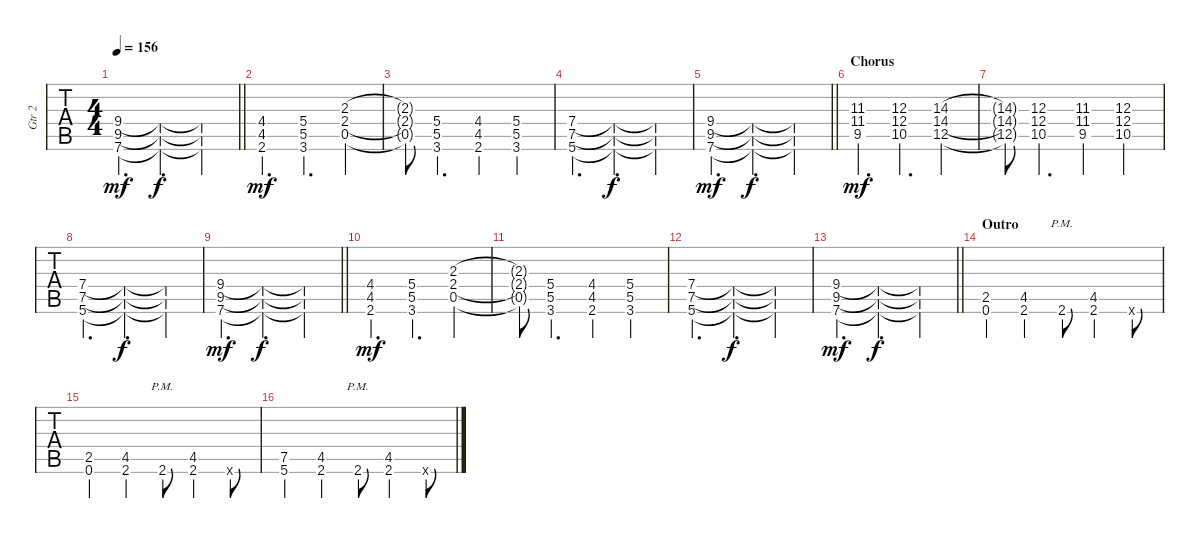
\track ("Gtr 2" "Gtr 2") {instrument overdrivenguitar}
\staff {tabs}
\tuning (E4 B3 G3 D3 A2 E2) {hide}
\ts (4 4)
\tempo 156
\clef g2
\barLineRight lightlight
\ks c
(9.4 9.5 7.6).4{d dy mf} (9.4{t} 9.5{t} 7.6{t}).4{d dy f} (9.4{t} 9.5{t} 7.6{t}).4 |
(4.4 4.5 2.6).4{d dy mf} (5.4 5.5 3.6).4{d} (2.3 2.4 0.5).4 |
(2.3{t} 2.4{t} 0.5{t}).8 (5.4 5.5 3.6).4{d} (4.4 4.5 2.6).4 (5.4 5.5 3.6).4 |
(7.4 7.5 5.6).4{d} (7.4{t} 7.5{t} 5.6{t}).4{d dy f} (7.4{t} 7.5{t} 5.6{t}).4 |
\barLineRight lightlight
(9.4 9.5 7.6).4{d dy mf} (9.4{t} 9.5{t} 7.6{t}).4{d dy f} (9.4{t} 9.5{t} 7.6{t}).4 |
\section ("" "Chorus")
(11.3 11.4 9.5).4{d dy mf} (12.3 12.4 10.5).4{d} (14.3 14.4 12.5).4 |
(14.3{t} 14.4{t} 12.5{t}).8 (12.3 12.4 10.5).4{d} (11.3 11.4 9.5).4 (12.3 12.4 10.5).4 |
(7.4 7.5 5.6).4{d} (7.4{t} 7.5{t} 5.6{t}).4{d dy f} (7.4{t} 7.5{t} 5.6{t}).4 |
\barLineRight lightlight
(9.4 9.5 7.6).4{d dy mf} (9.4{t} 9.5{t} 7.6{t}).4{d dy f} (9.4{t} 9.5{t} 7.6{t}).4 |
(4.4 4.5 2.6).4{d dy mf} (5.4 5.5 3.6).4{d} (2.3 2.4 0.5).4 |
(2.3{t} 2.4{t} 0.5{t}).8 (5.4 5.5 3.6).4{d} (4.4 4.5 2.6).4 (5.4 5.5 3.6).4 |
(7.4 7.5 5.6).4{d} (7.4{t} 7.5{t} 5.6{t}).4{d dy f} (7.4{t} 7.5{t} 5.6{t}).4 |
\barLineRight lightlight
(9.4 9.5 7.6).4{d dy mf} (9.4{t} 9.5{t} 7.6{t}).4{d dy f} (9.4{t} 9.5{t} 7.6{t}).4 |
\section ("" "Outro")
(2.5 0.6).4 (4.5 2.6).4 2.6{pm}.8 (4.5 2.6).4 0.6{x}.8 |
(2.5 0.6).4 (4.5 2.6).4 2.6{pm}.8 (4.5 2.6).4 0.6{x}.8 |
(7.5 5.6).4 (4.5 2.6).4 2.6{pm}.8 (4.5 2.6).4 0.6{x}.8
